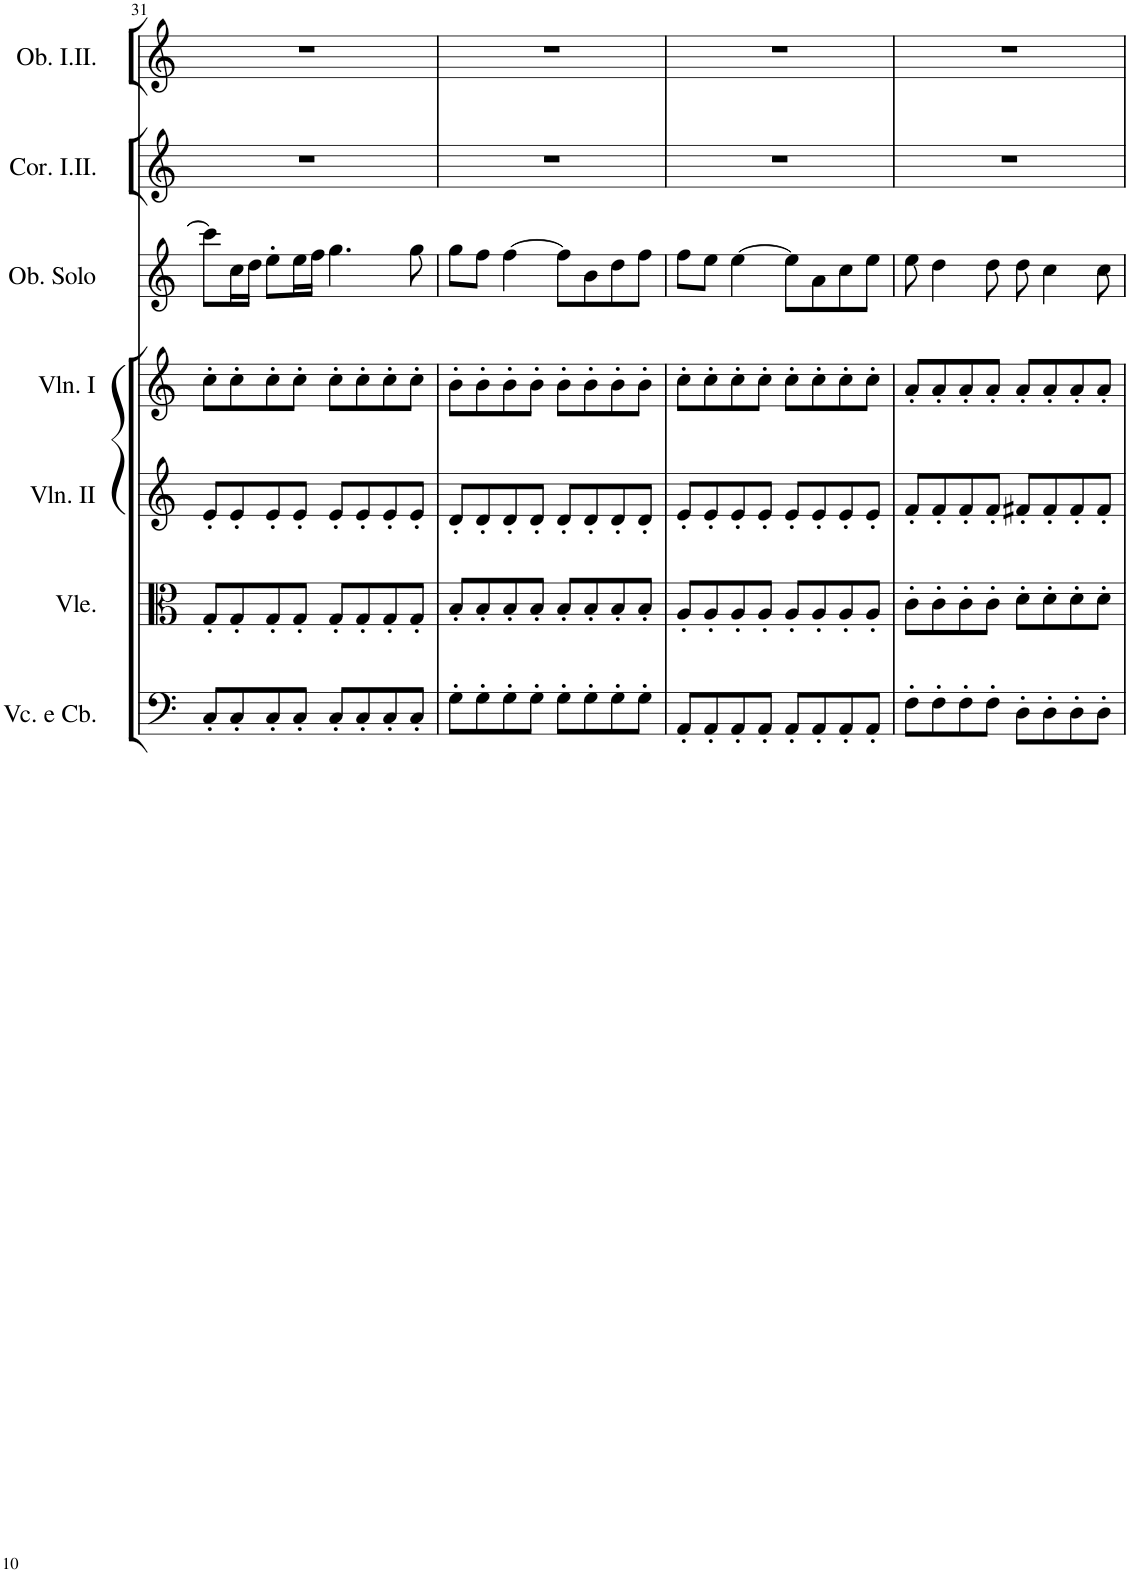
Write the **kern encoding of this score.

**kern	**kern	**kern	**kern	**kern	**kern	**kern
*part7	*part6	*part5	*part4	*part3	*part2	*part1
*staff7	*staff6	*staff5	*staff4	*staff3	*staff2	*staff1
*I"Violoncelli e Bassi *	*I"Viole	*I"Violini II	*I"Violini I	*I"Oboe Solo	*I"Corni in C I.II.	*I"Oboi I.II.
*	*I'Vle.	*I'Vln. II	*I'Vln. I	*I'Ob. Solo	*I'Cor. I.II.	*I'Ob. I.II.
!!LO:PB:g=z
*clefF4	*clefC3	*clefG2	*clefG2	*clefG2	*clefG2	*clefG2
*	*	*	*	*	*Trd7c12	*
*k[]	*k[]	*k[]	*k[]	*k[]	*k[]	*k[]
*M4/4	*M4/4	*M4/4	*M4/4	*M4/4	*M4/4	*M4/4
*met(c)	*met(c)	*met(c)	*met(c)	*met(c)	*met(c)	*met(c)
=31	=31	=31	=31	=31	=31	=31
8C'/L	8G'/L	8e'/L	8cc'\L	8ccc\L]	1r	1r
8C'/	8G'/	8e'/	8cc'\	16cc\L	.	.
.	.	.	.	16dd\JJ	.	.
8C'/	8G'/	8e'/	8cc'\	8ee'\L	.	.
8C'/J	8G'/J	8e'/J	8cc'\J	16ee\L	.	.
.	.	.	.	16ff\JJ	.	.
8C'/L	8G'/L	8e'/L	8cc'\L	4.gg\	.	.
8C'/	8G'/	8e'/	8cc'\	.	.	.
8C'/	8G'/	8e'/	8cc'\	.	.	.
8C'/J	8G'/J	8e'/J	8cc'\J	8gg\	.	.
=32	=32	=32	=32	=32	=32	=32
8G'\L	8B'/L	8d'/L	8b'\L	8gg\L	1r	1r
8G'\	8B'/	8d'/	8b'\	8ff\J	.	.
8G'\	8B'/	8d'/	8b'\	[4ff\	.	.
8G'\J	8B'/J	8d'/J	8b'\J	.	.	.
8G'\L	8B'/L	8d'/L	8b'\L	8ff\L]	.	.
8G'\	8B'/	8d'/	8b'\	8b\	.	.
8G'\	8B'/	8d'/	8b'\	8dd\	.	.
8G'\J	8B'/J	8d'/J	8b'\J	8ff\J	.	.
=33	=33	=33	=33	=33	=33	=33
8AA'/L	8A'/L	8e'/L	8cc'\L	8ff\L	1r	1r
8AA'/	8A'/	8e'/	8cc'\	8ee\J	.	.
8AA'/	8A'/	8e'/	8cc'\	[4ee\	.	.
8AA'/J	8A'/J	8e'/J	8cc'\J	.	.	.
8AA'/L	8A'/L	8e'/L	8cc'\L	8ee\L]	.	.
8AA'/	8A'/	8e'/	8cc'\	8a\	.	.
8AA'/	8A'/	8e'/	8cc'\	8cc\	.	.
8AA'/J	8A'/J	8e'/J	8cc'\J	8ee\J	.	.
=34	=34	=34	=34	=34	=34	=34
8F'\L	8c'\L	8f'/L	8a'/L	8ee\	1r	1r
8F'\	8c'\	8f'/	8a'/	4dd\	.	.
8F'\	8c'\	8f'/	8a'/	.	.	.
8F'\J	8c'\J	8f'/J	8a'/J	8dd\	.	.
8D'\L	8d'\L	8f#X'/L	8a'/L	8dd\	.	.
8D'\	8d'\	8f#'/	8a'/	4cc\	.	.
8D'\	8d'\	8f#'/	8a'/	.	.	.
8D'\J	8d'\J	8f#'/J	8a'/J	8cc\	.	.
=	=	=	=	=	=	=
*-	*-	*-	*-	*-	*-	*-
